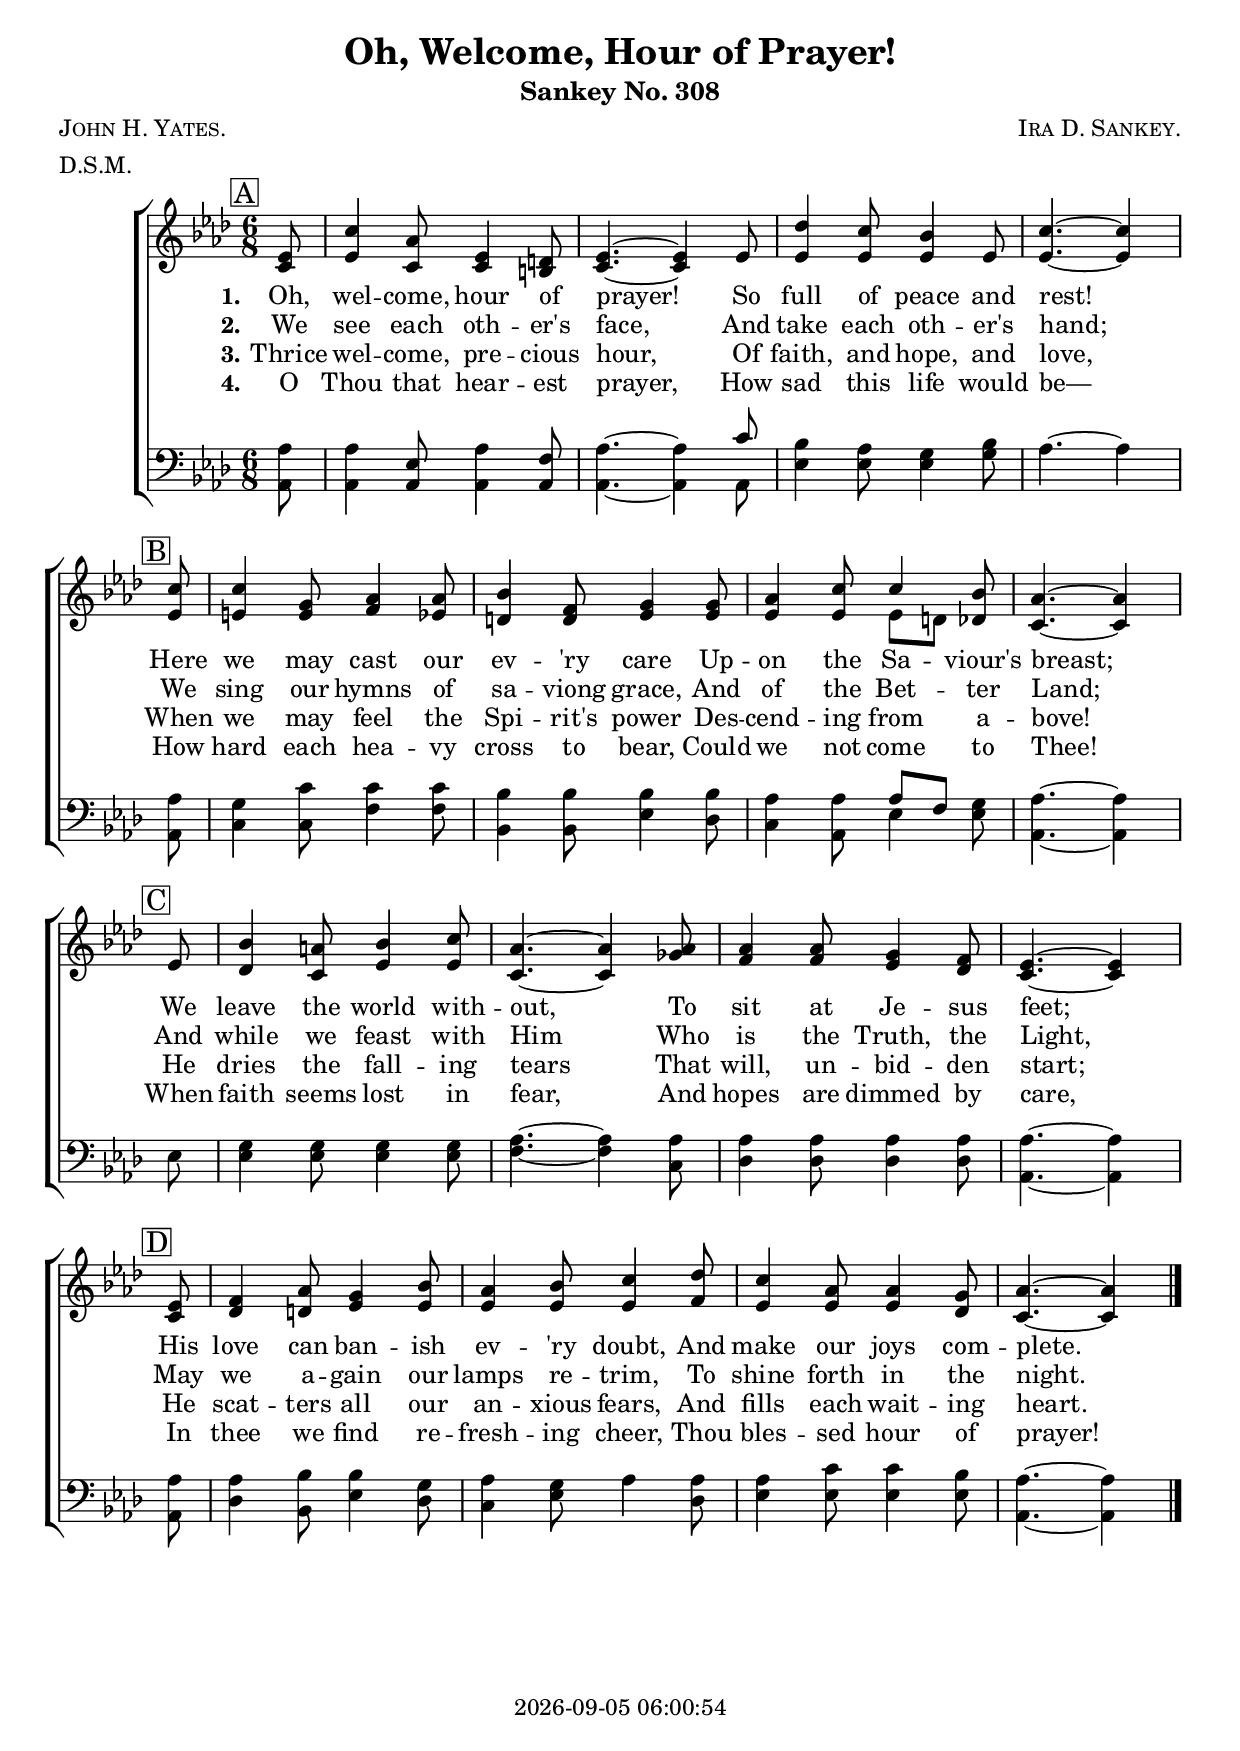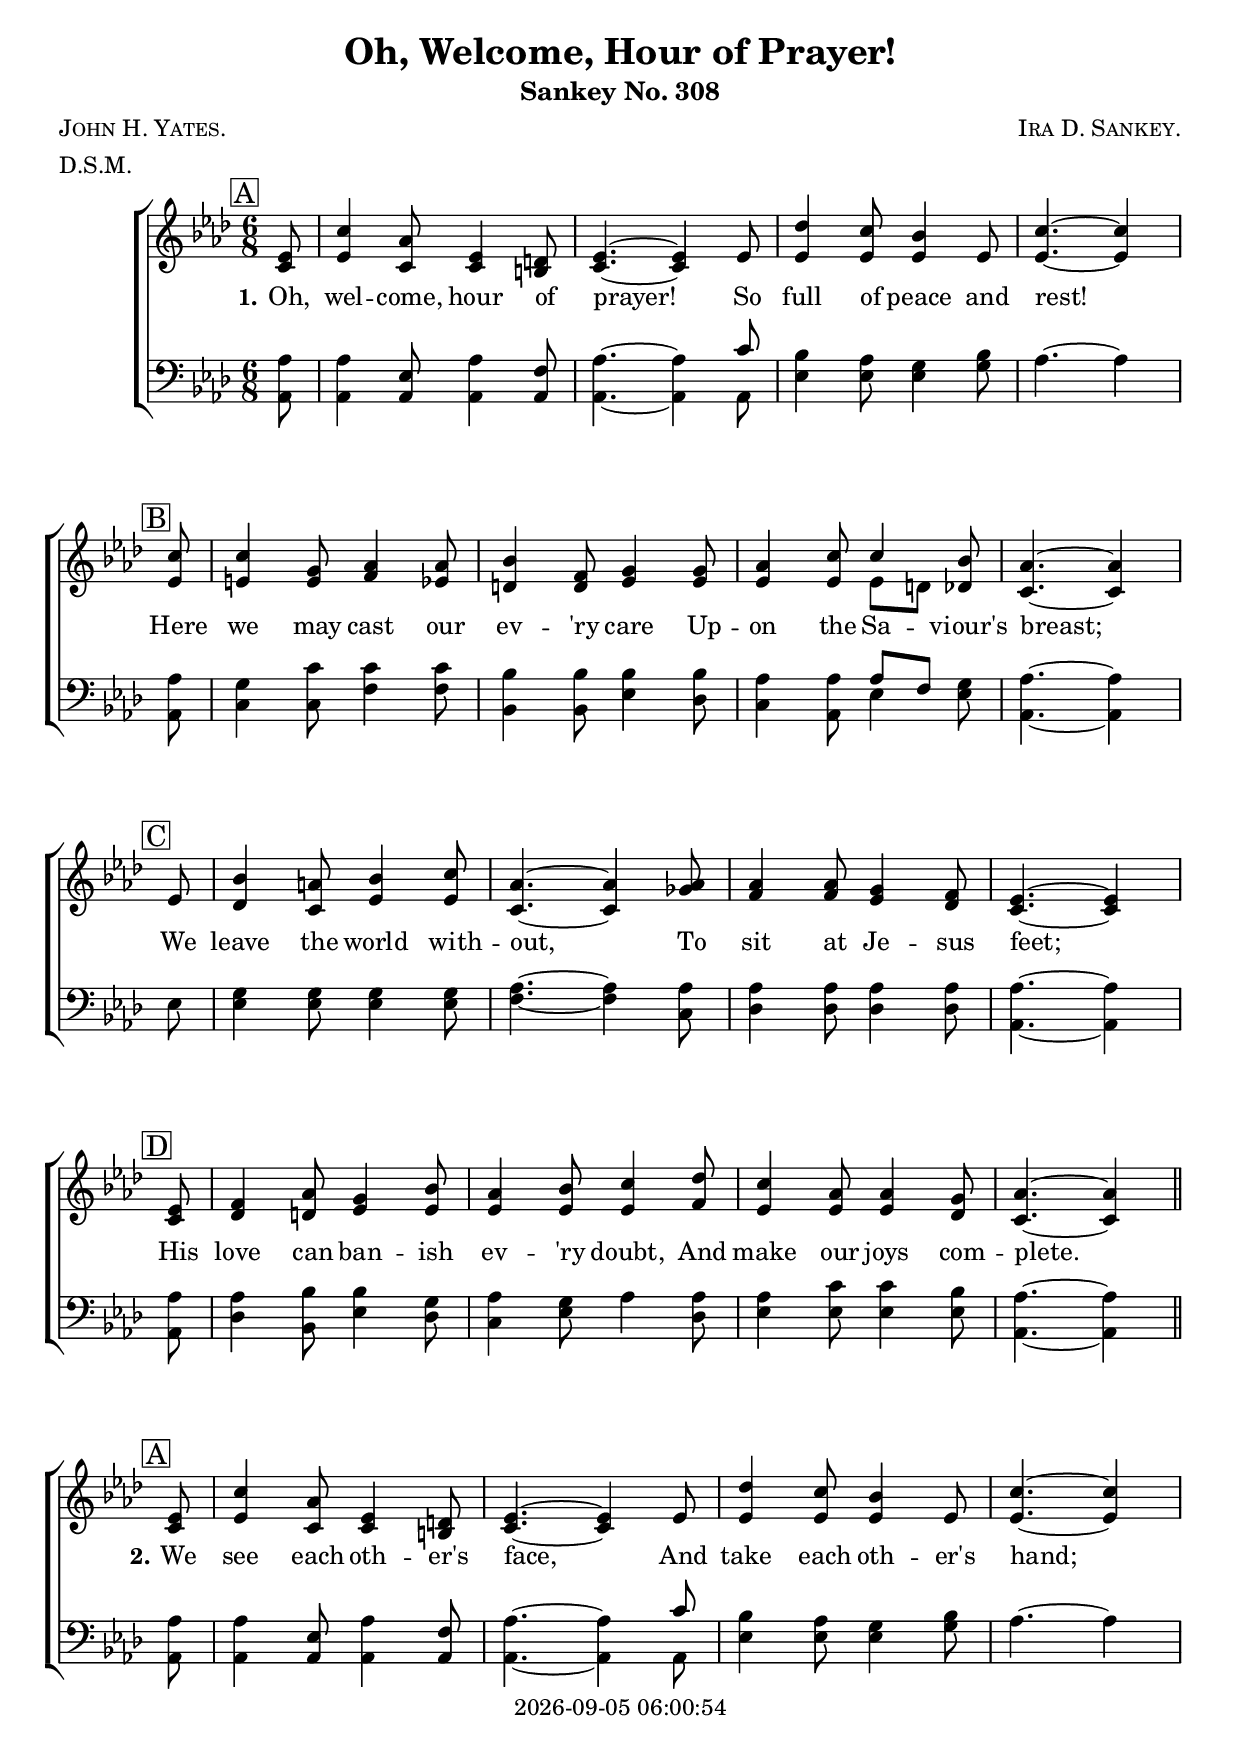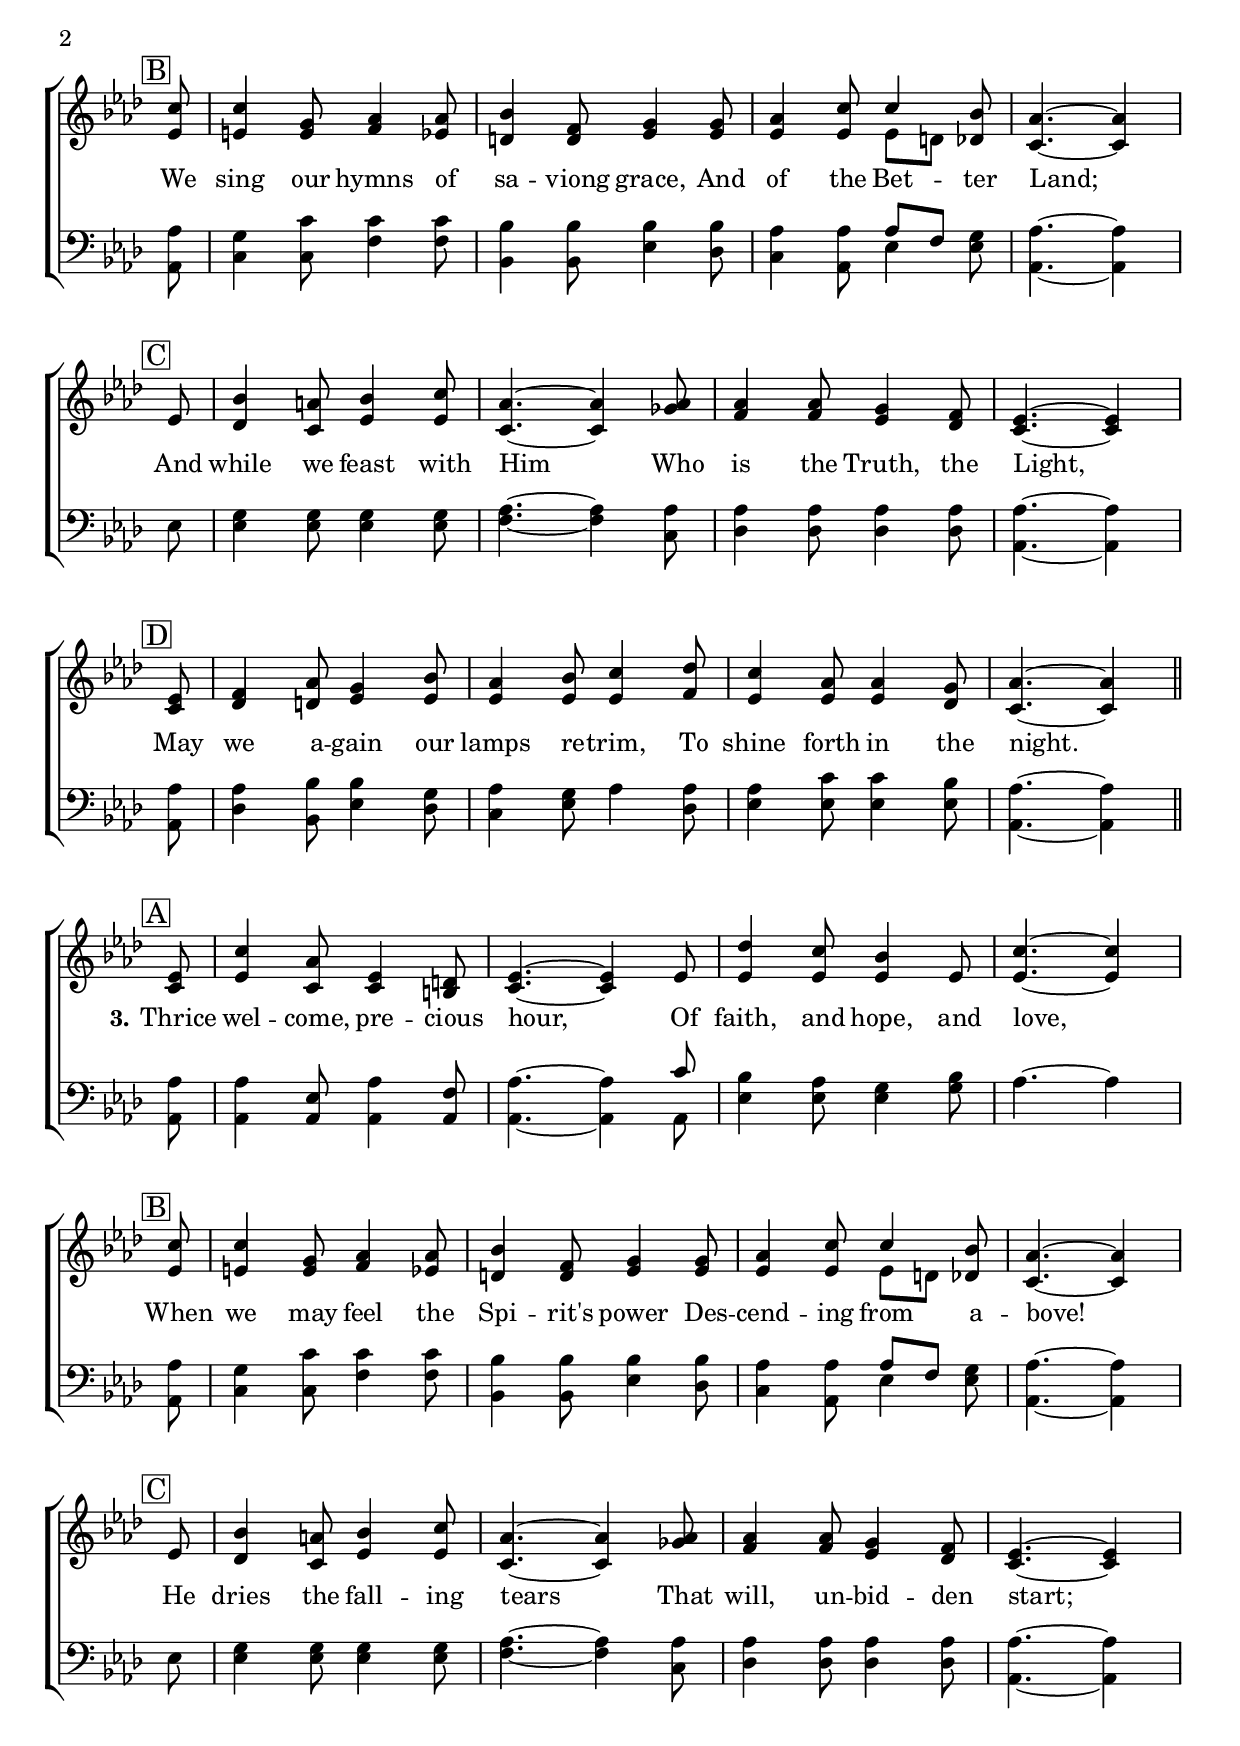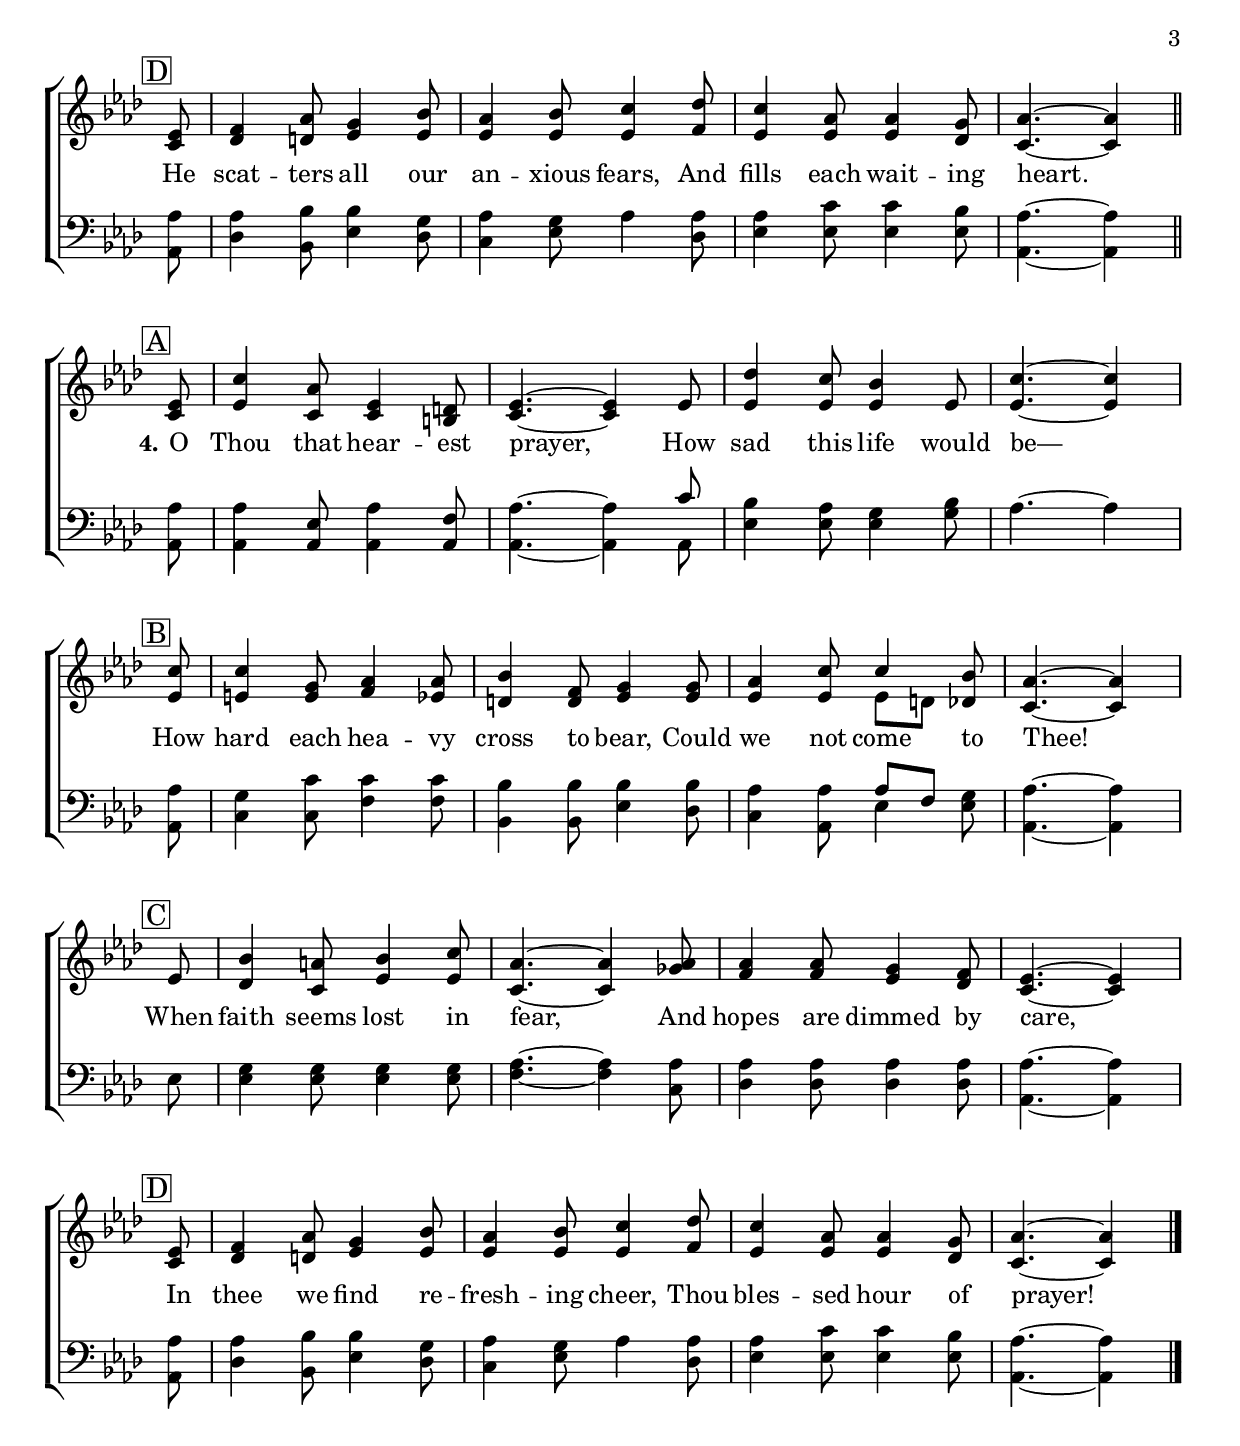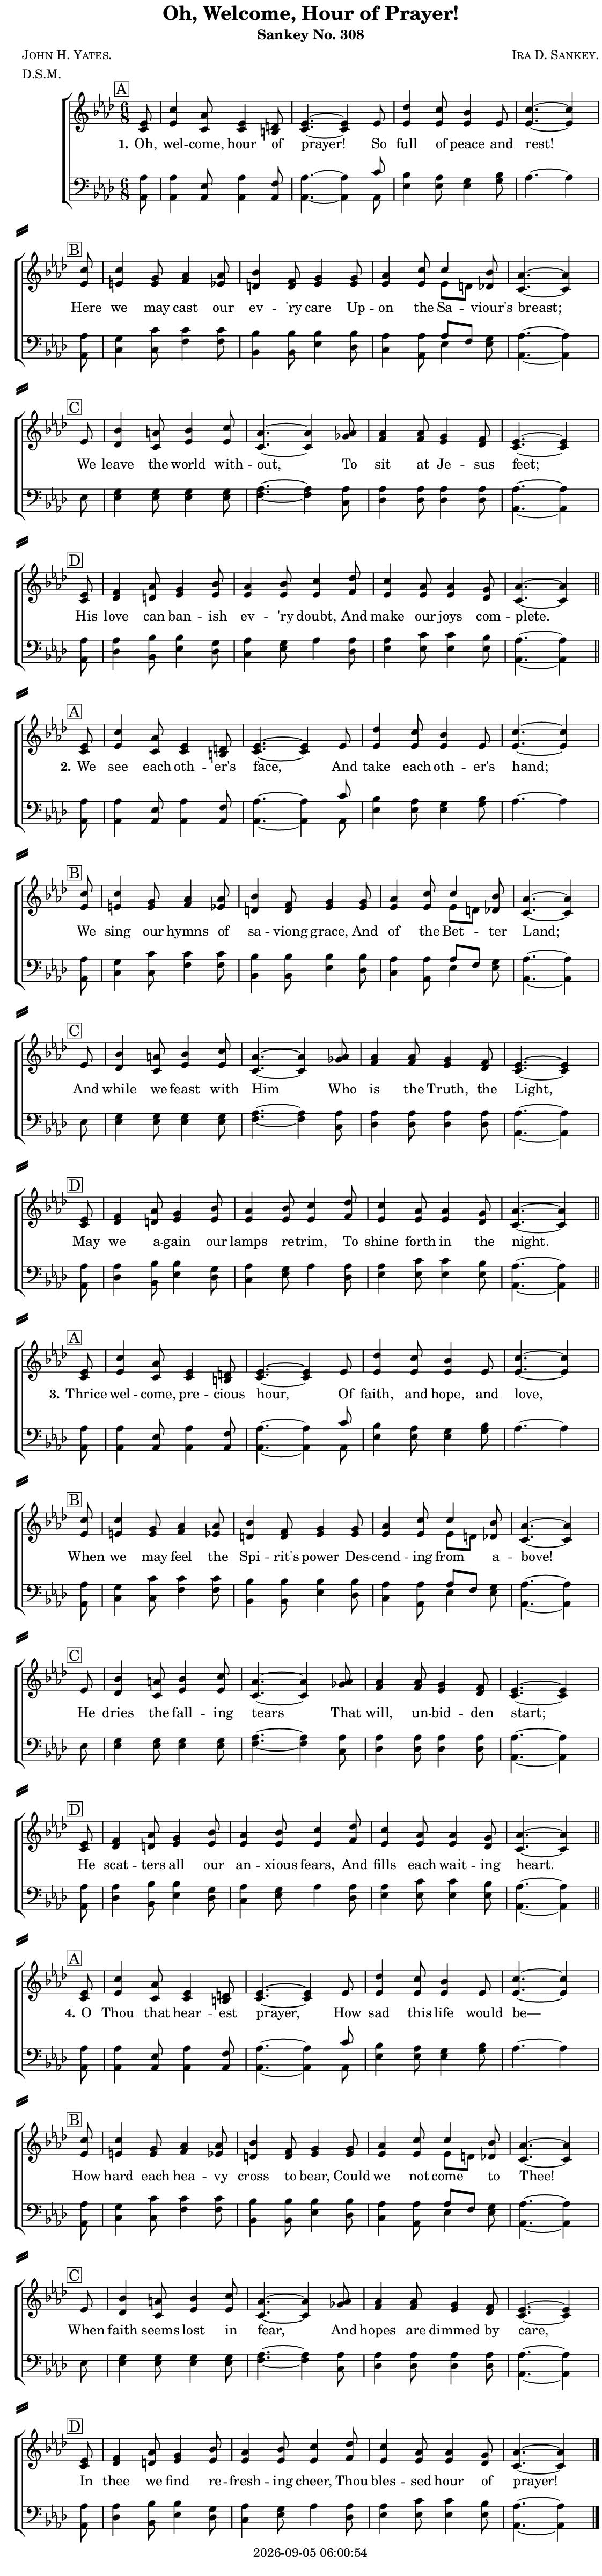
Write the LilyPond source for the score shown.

\version "2.22.1"

\include "articulate.ly"

today = #(strftime "%Y-%m-%d %H:%M:%S" (localtime (current-time)))

\header {
% centered at top
%  dedication  = "dedication"
  title       = "Oh, Welcome, Hour of Prayer!"
  subtitle    = "Sankey No. 308"
%  instrument  = "instrument"
  
% arrangement of following lines:
%
%  poet    composer
%  meter   arranger
%  piece       opus

  composer    = \markup\smallCaps "Ira D. Sankey."
%  arranger    = "arranger"
%  opus        = "opus"

  poet        = \markup\smallCaps "John H. Yates."
  meter       = \markup\smallCaps "D.S.M."
%  piece       = \markup\smallCaps "piece"

% centered at bottom
% tagline     = "tagline" % default lilypond version
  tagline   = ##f
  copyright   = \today
}

% #(set-global-staff-size 16)

global = {
  \key aes \major
  \time 6/8
  \partial 8
}

RehearsalTrack = {
% \set Score.currentBarNumber = #5
  \mark \markup { \box "A" } s8 s2.*3 s4. s4
  \mark \markup { \box "B" } s8 s2.*3 s4. s4
  \mark \markup { \box "C" } s8 s2.*3 s4. s4
  \mark \markup { \box "D" } s8 s2.*3 s4. s4
}

TempoTrack = {
  \set Score.tempoHideNote = ##t
  \tempo 4=120
}

nl = { \bar "||" \break }

soprano = \relative {
  \autoBeamOff
  ees'8
  c'4 aes8 ees4 d8
  ees4.~4 8
  des'4 c8 bes4 ees,8
  c'4.~4 \bar "|" \break 8
  c4 g8 aes4 8 % B
  bes4 f8 g4 8
  aes4 c8 4 bes8
  aes4.~4 \bar "|" \break ees8
  bes'4 a8 bes4 c8 % C
  aes4.~4 8
  aes4 8 g4 f8
  ees4.~4 \bar "|" \break 8
  f4 aes8 g4 bes8 % D
  aes4 bes8 c4 des8
  c4 aes8 4 g8
  aes4.~4
}

alto = \relative {
  \autoBeamOff
  c'8
  ees4 c8 4 b8
  c4.~4 ees8
  ees4 8 4 8
  ees4.~4 8
  e4 8 f4 ees8 % B
  d4 8 ees4 8
  ees4 8 8[d] des
  c4.~4 ees8
  des4 c8 ees4 8 % C
  c4.~4 ges'8
  f4 8 ees4 des8
  c4.~4 8
  des4 d8 ees4 8 % D
  ees4 8 4 f8
  ees4 8 4 des8
  c4.~4
}

tenor = \relative {
  \autoBeamOff
  aes8
  aes4 ees8 aes4 f8
  aes4.~4 c8
  bes4 aes8 g4 bes8
  aes4.~4 8
  g4 c8 4 8 % B
  bes4 8 4 8
  aes4 8 8[f] g
  aes4.~4 ees8
  g4 8 4 8 % C
  aes4.~4 8
  aes4 8 4 8
  aes4.~4 8
  aes4 bes8 4 g8 % D
  aes4 g8 aes4 8
  aes4 c8 4 bes8
  aes4.~4
}

bass = \relative {
  \autoBeamOff
  aes,8
  aes4 8 4 8
  aes4.~4 8
  ees'4 8 4 g8
  aes4.~4 aes,8
  c4 8 f4 8 % B
  bes,4 8 ees4 des8
  c4 aes8 ees'4 8
  aes,4.~4 ees'8
  ees4 8 4 8 % C
  f4.~4 c8
  des4 8 4 8
  aes4.~4 8
  des4 bes8 ees4 des8 % D
  c4 ees8 aes4 des,8
  ees4 8 4 8
  aes,4.~4
}

nom  = {   \set ignoreMelismata = ##t }
yesm = { \unset ignoreMelismata       }

chorus = \lyricmode {
}

verses = 4

wordsOne = \lyricmode {
  \set stanza = "1."
  Oh, wel -- come, hour of prayer!
  So full of peace and rest!
  Here we may cast our ev -- 'ry care
  Up -- on the Sa -- viour's breast;
  We leave the world with -- out,
  To sit at Je -- sus feet;
  His love can ban -- ish ev -- 'ry doubt,
  And make our joys com -- plete.
}
  
wordsTwo = \lyricmode {
  \set stanza = "2."
  We see each oth -- er's face,
  And take each oth -- er's hand;
  We sing our hymns of sa -- viong grace,
  And of the Bet -- ter Land;
  And while we feast with Him
  Who is the Truth, the Light,
  May we a -- gain our lamps re -- trim,
  To shine forth in the night.
}
  
wordsThree = \lyricmode {
  \set stanza = "3."
  Thrice wel -- come, pre -- cious hour,
  Of faith, and hope, and love,
  When we may feel the Spi -- rit's power
  Des -- cend -- ing from a -- bove!
  He dries the fall -- ing tears
  That will, un -- bid -- den start;
  He scat -- ters all our an -- xious fears,
  And fills each wait -- ing heart.
}
  
wordsFour = \lyricmode {
  \set stanza = "4."
  O Thou that hear -- est prayer,
  How sad this life would be—
  How hard each hea -- vy cross to bear,
  Could we not come to Thee!
  When faith seems lost in fear,
  And hopes are dimmed by care,
  In thee we find re -- fresh -- ing cheer,
  Thou bles -- sed hour of prayer!
}
  
wordsMidi = \lyricmode {
  \set stanza = "1."
  "Oh, " wel "come, " "hour " "of " "prayer! "
  "\nSo " "full " "of " "peace " "and " "rest! "
  "\nHere " "we " "may " "cast " "our " ev "'ry " "care "
  "\nUp" "on " "the " Sa "viour's " "breast; "
  "\nWe " "leave " "the " "world " with "out, "
  "\nTo " "sit " "at " Je "sus " "feet; "
  "\nHis " "love " "can " ban "ish " ev "'ry " "doubt, "
  "\nAnd " "make " "our " "joys " com "plete. "

  \set stanza = "2."
  "\nWe " "see " "each " oth "er's " "face, "
  "\nAnd " "take " "each " oth "er's " "hand; "
  "\nWe " "sing " "our " "hymns " "of " sa "viong " "grace, "
  "\nAnd " "of " "the " Bet "ter " "Land; "
  "\nAnd " "while " "we " "feast " "with " "Him "
  "\nWho " "is " "the " "Truth, " "the " "Light, "
  "\nMay " "we " a "gain " "our " "lamps " re "trim, "
  "\nTo " "shine " "forth " "in " "the " "night. "

  \set stanza = "3."
  "\nThrice " wel "come, " pre "cious " "hour, "
  "\nOf " "faith, " "and " "hope, " "and " "love, "
  "\nWhen " "we " "may " "feel " "the " Spi "rit's " "power "
  "\nDes" cend "ing " "from " a "bove! "
  "\nHe " "dries " "the " fall "ing " "tears "
  "\nThat " "will, " un bid "den " "start; "
  "\nHe " scat "ters " "all " "our " an "xious " "fears, "
  "\nAnd " "fills " "each " wait "ing " "heart. "

  \set stanza = "4."
  "\nO " "Thou " "that " hear "est " "prayer, "
  "\nHow " "sad " "this " "life " "would " "be— "
  "\nHow " "hard " "each " hea "vy " "cross " "to " "bear, "
  "\nCould " "we " "not " "come " "to " "Thee! "
  "\nWhen " "faith " "seems " "lost " "in " "fear, "
  "\nAnd " "hopes " "are " "dimmed " "by " "care, "
  "\nIn " "thee " "we " "find " re fresh "ing " "cheer, "
  "\nThou " bles "sed " "hour " "of " "prayer! "
}

\book {
  \bookOutputSuffix "midi"
  \score {
%    \articulate
        \new ChoirStaff <<
                                % Soprano staff
          \new Staff = soprano
          <<
            \new Voice { \repeat unfold \verses \TempoTrack     }
            \new Voice { \global \repeat unfold \verses \soprano \bar "|." }
            \addlyrics \wordsMidi
          >>
                                % Alto staff
          \new Staff = alto
          <<
            \new Voice { \global \repeat unfold \verses { \alto \nl } \bar "|." }
          >>
                                % Tenor staff
          \new Staff = tenor
          <<
            \clef "treble_8"
            \new Voice { \global \repeat unfold \verses \tenor }
          >>
                                % Bass staff
          \new Staff = bass
          <<
            \clef "bass"
            \new Voice { \global \repeat unfold \verses \bass }
          >>
        >>
    \midi {}
  }
}

\book {
  \bookOutputSuffix "repeat"
  \score {
        \new ChoirStaff <<
                                  % Joint soprano/alto staff
          \new Staff \with { printPartCombineTexts = ##f }
          <<
            \new Voice \RehearsalTrack
            \new Voice \TempoTrack
            \new NullVoice = "aligner" \soprano
            \new Voice = "women" \partCombine { \global \soprano \bar "|." } { \global \alto }
            \new Lyrics \lyricsto "aligner" { \wordsOne \chorus }
            \new Lyrics \lyricsto "aligner"   \wordsTwo
            \new Lyrics \lyricsto "aligner"   \wordsThree
            \new Lyrics \lyricsto "aligner"   \wordsFour
          >>
                                  % Joint tenor/bass staff
          \new Staff \with { printPartCombineTexts = ##f }
          <<
            \clef "bass"
            \new Voice = "men" \partCombine { \global \tenor } { \global \bass }
          >>
        >>
    \layout {
      indent = 1.5\cm
      \context {
        \Staff \RemoveAllEmptyStaves
      }
    }
  }
}

\book {
  \bookOutputSuffix "single"
  \score {
        \new ChoirStaff <<
                                  % Joint soprano/alto staff
          \new Staff \with { printPartCombineTexts = ##f }
          <<
            \new Voice { \repeat unfold \verses \RehearsalTrack }
            \new Voice { \repeat unfold \verses \TempoTrack }
            \new NullVoice = "aligner" { \repeat unfold \verses \soprano }
            \new Voice = "women" \partCombine { \global \repeat unfold \verses \soprano \bar "|." }
                                               { \global \repeat unfold \verses { \alto \nl } \bar "|." }
            \new Lyrics \lyricsto "aligner" { \wordsOne   \chorus
                                              \wordsTwo   \chorus
                                              \wordsThree \chorus
                                              \wordsFour  \chorus
                                            }
          >>
                                  % Joint tenor/bass staff
          \new Staff \with { printPartCombineTexts = ##f }
          <<
            \clef "bass"
            \new Voice = "men" \partCombine { \global \repeat unfold \verses \tenor }
                                            { \global \repeat unfold \verses \bass }
          >>
        >>
    \layout {
      indent = 1.5\cm
      \context {
        \Staff \RemoveAllEmptyStaves
      }
    }
  }
}

\book {
  \bookOutputSuffix "singlepage"
  \paper {
    top-margin = 0
    left-margin = 7
    right-margin = 1
    paper-width = 190\mm
    page-breaking = #ly:one-page-breaking
    system-system-spacing.basic-distance = #15
    system-separator-markup = \slashSeparator
  }
  \score {
        \new ChoirStaff <<
                                  % Joint soprano/alto staff
          \new Staff \with { printPartCombineTexts = ##f }
          <<
            \new Voice { \repeat unfold \verses \RehearsalTrack }
            \new Voice { \repeat unfold \verses \TempoTrack }
            \new NullVoice = "aligner" { \repeat unfold \verses \soprano }
            \new Voice = "women" \partCombine { \global \repeat unfold \verses \soprano \bar "|." }
                                               { \global \repeat unfold \verses { \alto \nl } \bar "|." }
            \new Lyrics \lyricsto "aligner" { \wordsOne   \chorus
                                              \wordsTwo   \chorus
                                              \wordsThree \chorus
                                              \wordsFour  \chorus
                                            }
          >>
                                  % Joint tenor/bass staff
          \new Staff \with { printPartCombineTexts = ##f }
          <<
            \clef "bass"
            \new Voice = "men" \partCombine { \global \repeat unfold \verses \tenor }
                                            { \global \repeat unfold \verses \bass }
          >>
        >>
    \layout {
      indent = 1.5\cm
      \context {
        \Staff \RemoveAllEmptyStaves
      }
    }
  }
}
